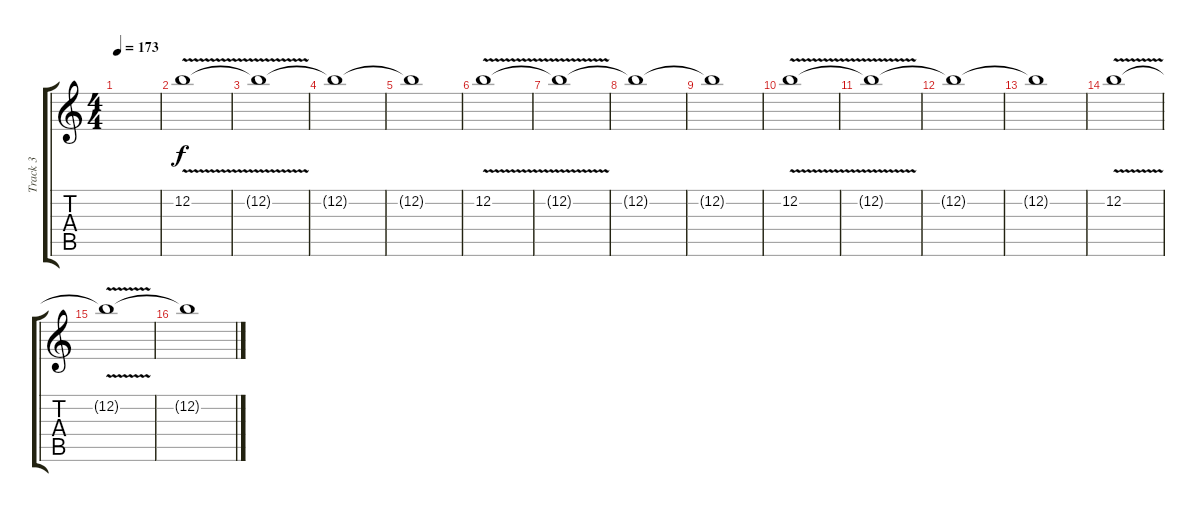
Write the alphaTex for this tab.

\track ("Track 3" "Track 3") {instrument distortionguitar}
\staff {score tabs}
\tuning (E4 B3 G3 D3 A2 E2) {hide}
\ts (4 4)
\tempo 173
\clef g2
\ks c
|
12.2{v}.1 |
12.2{t}.1 |
12.2{t}.1 |
12.2{t}.1 |
12.2{v}.1 |
12.2{t}.1 |
12.2{t}.1 |
12.2{t}.1 |
12.2{v}.1 |
12.2{t}.1 |
12.2{t}.1 |
12.2{t}.1 |
12.2{v}.1 |
12.2{t}.1 |
12.2{t}.1
